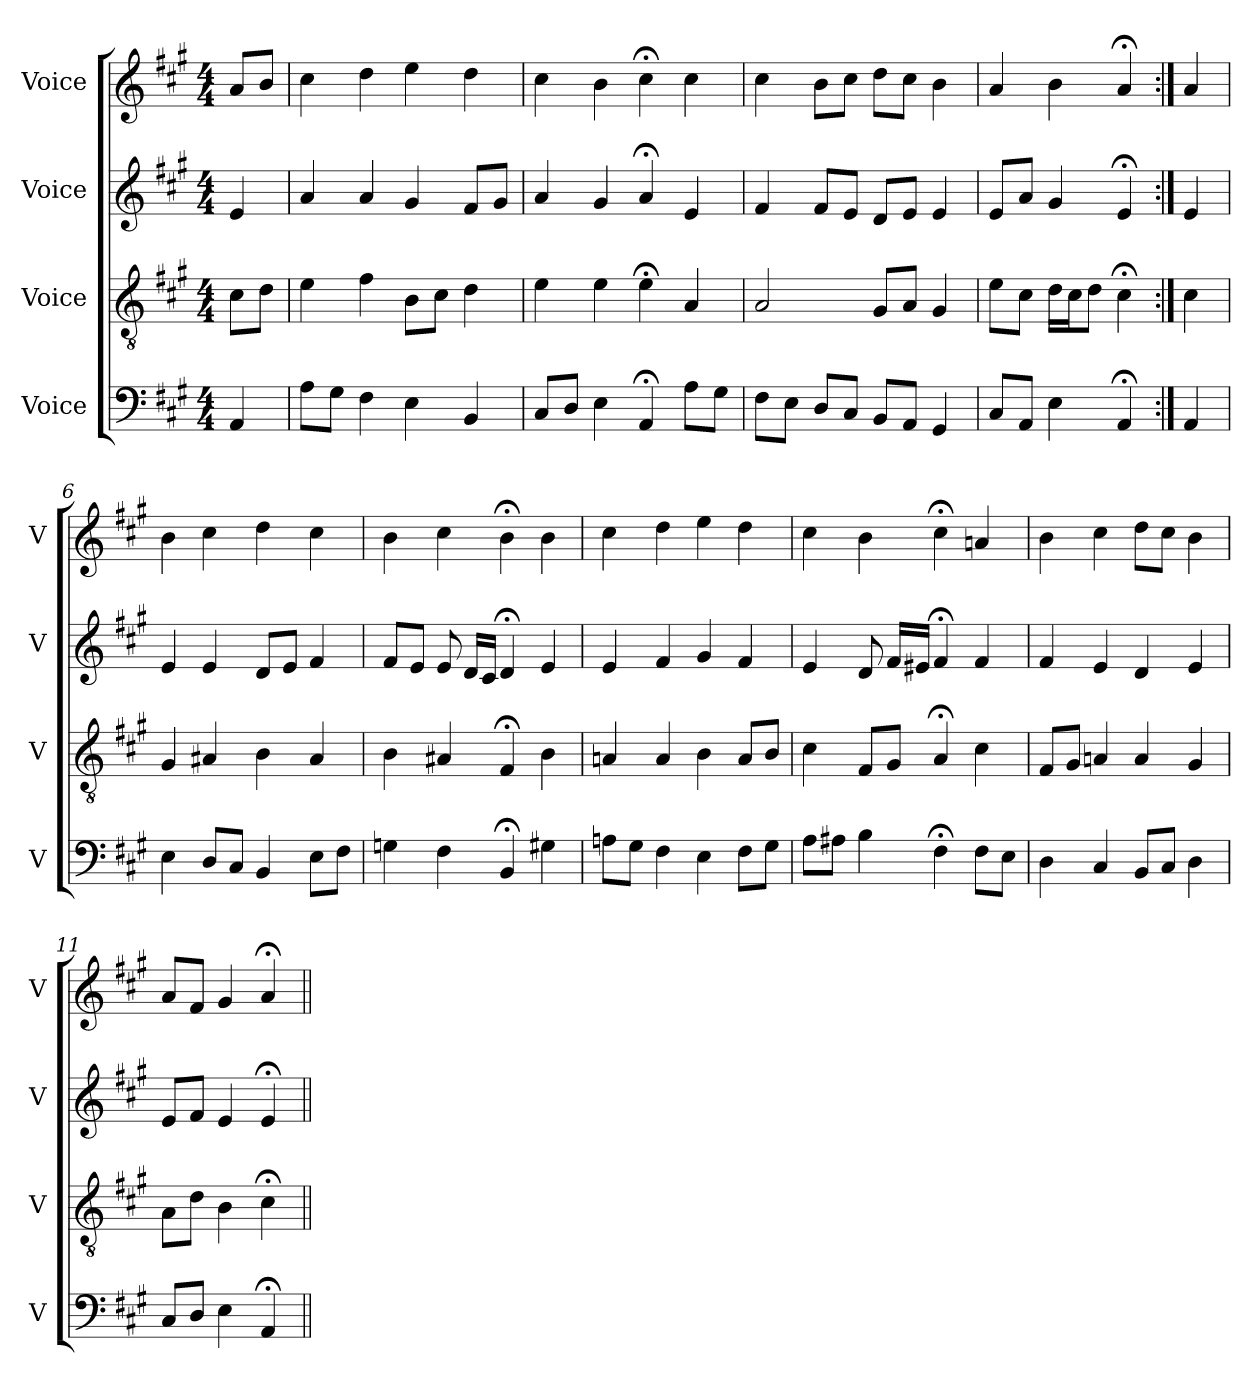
**kern	**kern	**kern	**kern
*part4	*part3	*part2	*part1
*staff4	*staff3	*staff2	*staff1
*I"Voice	*I"Voice	*I"Voice	*I"Voice
*I'V	*I'V	*I'V	*I'V
*clefF4	*clefGv2	*clefG2	*clefG2
*k[f#c#g#]	*k[f#c#g#]	*k[f#c#g#]	*k[f#c#g#]
*M4/4	*M4/4	*M4/4	*M4/4
=	=	=	=
4AA	8c#L	4e	8aL
.	8dJ	.	8bJ
=2	=2	=2	=2
8AL	4e	4a	4cc#
8G#J	.	.	.
4F#	4f#	4a	4dd
4E	8BL	4g#	4ee
.	8c#J	.	.
4BB	4d	8f#L	4dd
.	.	8g#J	.
=3	=3	=3	=3
8C#L	4e	4a	4cc#
8DJ	.	.	.
4E	4e	4g#	4b
4AA;<	4e;<	4a;<	4cc#;<
8AL	4A	4e	4cc#
8G#J	.	.	.
=4	=4	=4	=4
8F#L	2A	4f#	4cc#
8EJ	.	.	.
8DL	.	8f#L	8bL
8C#J	.	8eJ	8cc#J
8BBL	8G#L	8dL	8ddL
8AAJ	8AJ	8eJ	8cc#J
4GG#	4G#	4e	4b
=	=	=	=
8C#L	8eL	8eL	4a
8AAJ	8c#J	8aJ	.
4E	16dLL	4g#	4b
.	16c#J	.	.
.	8dJ	.	.
4AA;<	4c#;<	4e;<	4a;<
=5:|!	=5:|!	=5:|!	=5:|!
4AA	4c#	4e	4a
=6	=6	=6	=6
4E	4G#	4e	4b
8DL	4A#X	4e	4cc#
8C#J	.	.	.
4BB	4B	8dL	4dd
.	.	8eJ	.
8EL	4A#	4f#	4cc#
8F#J	.	.	.
=7	=7	=7	=7
4Gn	4B	8f#L	4b
.	.	8eJ	.
4F#	4A#X	8e	4cc#
.	.	16dLL	.
.	.	16c#JJ	.
4BB;<	4F#;<	4d;<	4b;<
4G#X	4B	4e	4b
=8	=8	=8	=8
8AnL	4An	4e	4cc#
8G#J	.	.	.
4F#	4A	4f#	4dd
4E	4B	4g#	4ee
8F#L	8AL	4f#	4dd
8G#J	8BJ	.	.
=9	=9	=9	=9
8AL	4c#	4e	4cc#
8A#XJ	.	.	.
4B	8F#L	8d	4b
.	8G#J	16f#LL	.
.	.	16e#XJJ	.
4F#;<	4A;<	4f#;<	4cc#;<
8F#L	4c#	4f#	4an
8EJ	.	.	.
=10	=10	=10	=10
4D	8F#L	4f#	4b
.	8G#J	.	.
4C#	4An	4e	4cc#
8BBL	4A	4d	8ddL
8C#J	.	.	8cc#J
4D	4G#	4e	4b
=11	=11	=11	=11
8C#L	8AL	8eL	8aL
8DJ	8dJ	8f#J	8f#J
4E	4B	4e	4g#
4AA;<	4c#;<	4e;<	4a;<
=||	=||	=||	=||
*-	*-	*-	*-
